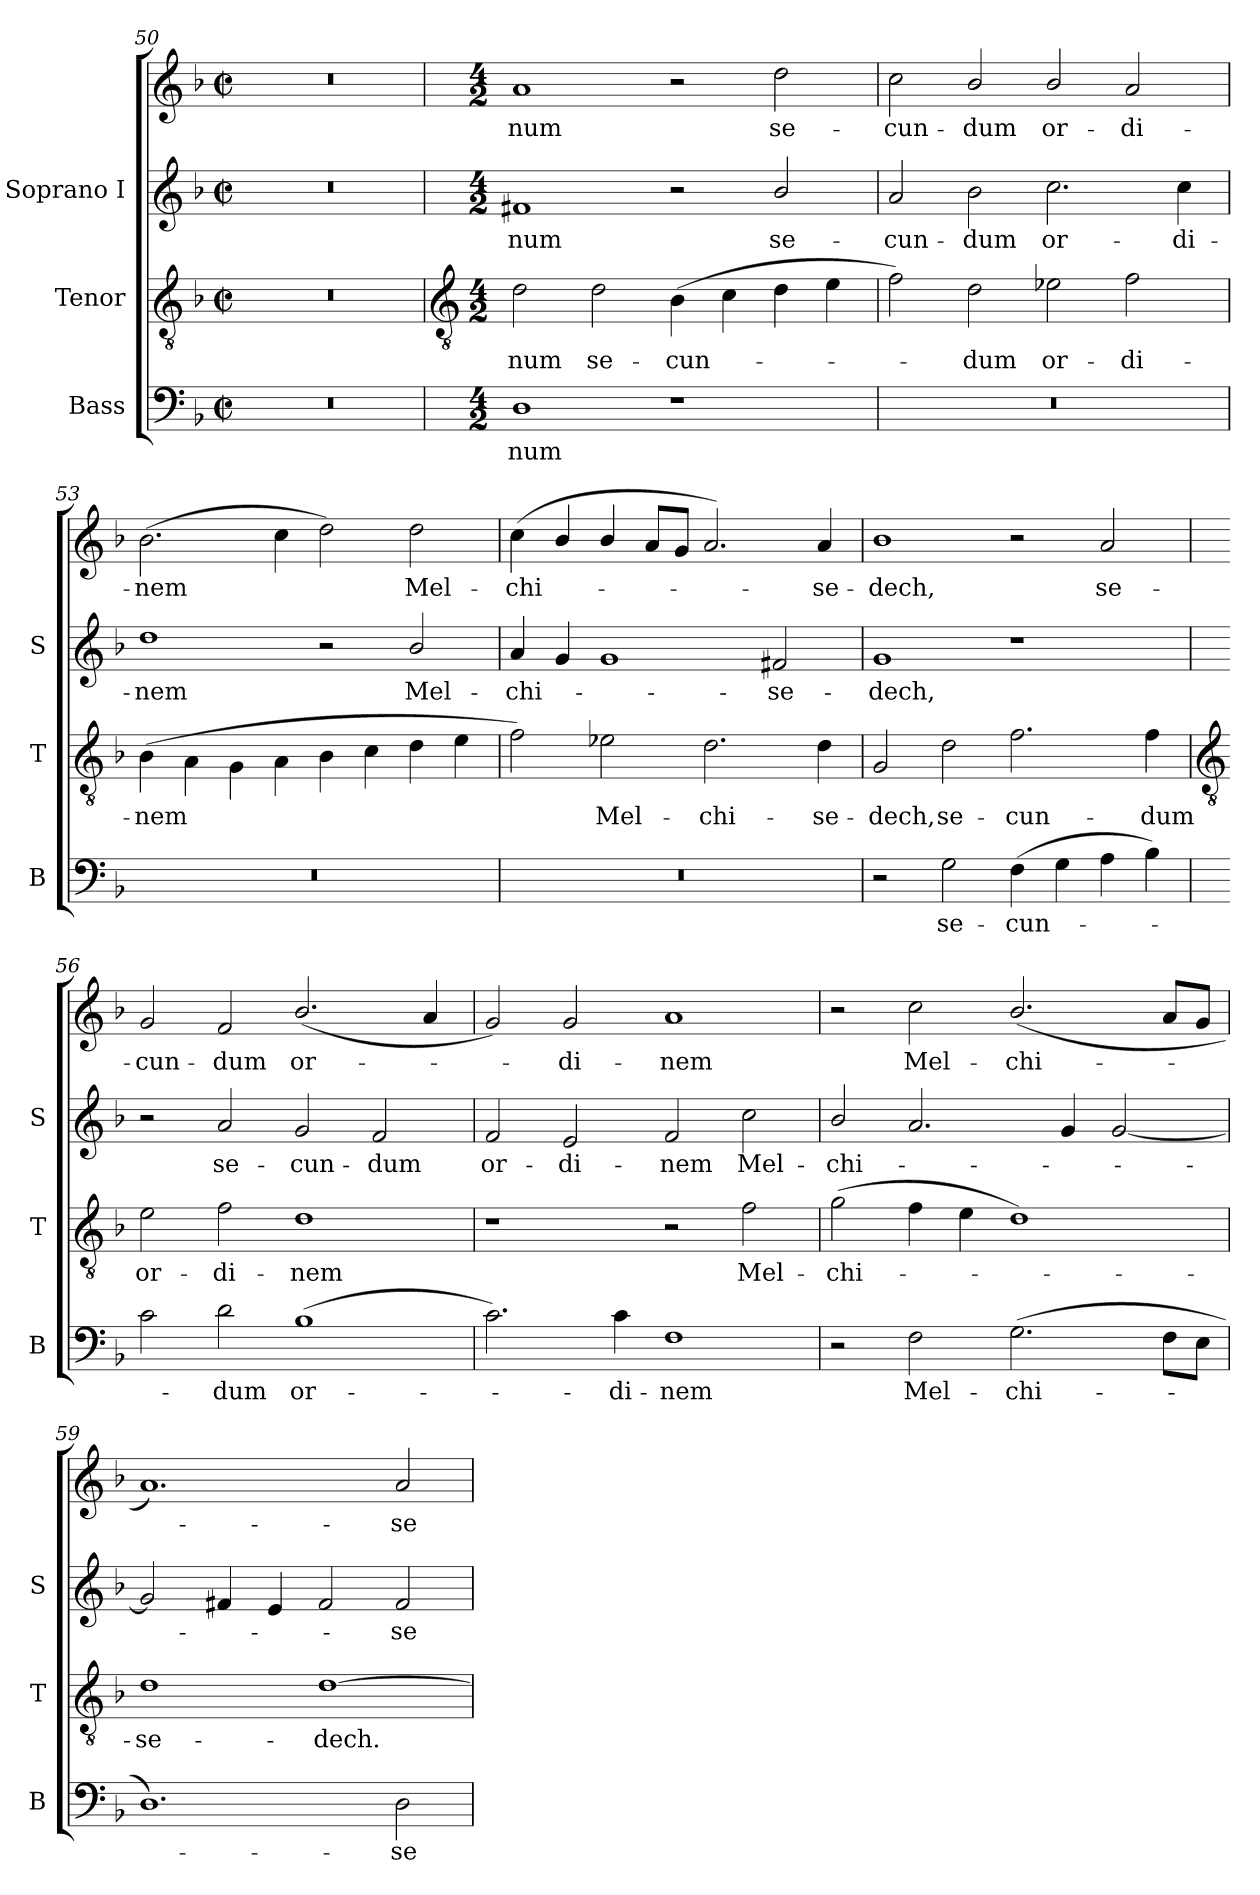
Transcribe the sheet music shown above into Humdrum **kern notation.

**kern	**text	**kern	**text	**kern	**text	**kern	**text
*part3	*part3	*part2	*part2	*part1	*part1	*part1	*part1
*staff4	*staff4	*staff3	*staff3	*staff2	*staff2	*staff1	*staff1
*I"Bass	*	*I"Tenor	*	*I"Soprano I	*	*	*
*I'B	*	*I'T	*	*I'S	*	*	*
*clefF4	*	*clefGv2	*	*clefG2	*	*clefG2	*
*k[b-]	*	*k[b-]	*	*k[b-]	*	*k[b-]	*
*F:	*	*F:	*	*F:	*	*F:	*
*M4/2	*	*M4/2	*	*M4/2	*	*M4/2	*
*met(c|)	*	*met(c|)	*	*met(c|)	*	*met(c|)	*
=50	=50	=50	=50	=50	=50	=50	=50
0r	.	0r	.	0r	.	0r	.
!!LO:LB:g=z
=51	=51	=51	=51	=51	=51	=51	=51
*	*	*clefGv2	*	*	*	*	*
*M4/2	*	*M4/2	*	*M4/2	*	*M4/2	*
!	!LO:LY:b	!	!LO:LY:b	!	!LO:LY:b	!	!LO:LY:b
1D	-num	2d	-num	1f#X	-num	1a	-num
!	!	!	!LO:LY:b	!	!	!	!
.	.	2d	se-	.	.	.	.
!	!	!	!LO:LY:b	!	!	!	!
1r	.	(>4B-	-cun-	2r	.	2r	.
.	.	4c	.	.	.	.	.
!	!	!	!	!	!LO:LY:b	!	!LO:LY:b
.	.	4d	.	2b-/	se-	2dd	se-
.	.	4e	.	.	.	.	.
=52	=52	=52	=52	=52	=52	=52	=52
!	!	!	!	!	!LO:LY:b	!	!LO:LY:b
0r	.	2f)	.	2a	-cun-	2cc	-cun-
!	!	!	!LO:LY:b	!	!LO:LY:b	!	!LO:LY:b
.	.	2d	dum	2b-	-dum	2b-/	-dum
!	!	!	!LO:LY:b	!	!LO:LY:b	!	!LO:LY:b
.	.	2e-X	or-	2.cc	or-	2b-/	or-
!	!	!	!LO:LY:b	!	!	!	!LO:LY:b
.	.	2f	-di-	.	.	2a	-di-
!	!	!	!	!	!LO:LY:b	!	!
.	.	.	.	4cc	-di-	.	.
=53	=53	=53	=53	=53	=53	=53	=53
!	!	!	!LO:LY:b	!	!LO:LY:b	!	!LO:LY:b
0r	.	(>4B-	-nem	1dd	-nem	(>2.b-	-nem
.	.	4A\	.	.	.	.	.
.	.	4G\	.	.	.	.	.
.	.	4A\	.	.	.	4cc	.
.	.	4B-	.	2r	.	2dd)	.
.	.	4c	.	.	.	.	.
!	!	!	!	!	!LO:LY:b	!	!LO:LY:b
.	.	4d	.	2b-/	Mel-	2dd	Mel-
.	.	4e	.	.	.	.	.
=54	=54	=54	=54	=54	=54	=54	=54
!	!	!	!	!	!LO:LY:b	!	!LO:LY:b
0r	.	2f)	.	4a	-chi-	(<4cc	-chi-
.	.	.	.	4g	.	4b-/	.
!	!	!	!LO:LY:b	!	!	!	!
.	.	2e-X	Mel-	1g	.	4b-/	.
.	.	.	.	.	.	8aL	.
.	.	.	.	.	.	8gJ	.
!	!	!	!LO:LY:b	!	!	!	!
.	.	2.d	-chi-	.	.	2.a)	.
!	!	!	!	!	!LO:LY:b	!	!
.	.	.	.	2f#X	se-	.	.
!	!	!	!LO:LY:b	!	!	!	!LO:LY:b
.	.	4d	-se-	.	.	4a	se-
=55	=55	=55	=55	=55	=55	=55	=55
!	!	!	!LO:LY:b	!	!LO:LY:b	!	!LO:LY:b
2r	.	2G	-dech,	1g	-dech,	1b-	-dech,
!	!LO:LY:b	!	!LO:LY:b	!	!	!	!
2G	se-	2d	se-	.	.	.	.
!	!LO:LY:b	!	!LO:LY:b	!	!	!	!
(>4F	-cun-	2.f	-cun-	1r	.	2r	.
4G	.	.	.	.	.	.	.
!	!	!	!	!	!	!	!LO:LY:b
4A\	.	.	.	.	.	2a	se-
!	!	!	!LO:LY:b	!	!	!	!
4B-\)	.	4f	-dum	.	.	.	.
!!LO:LB:g=z
=56	=56	=56	=56	=56	=56	=56	=56
*	*	*clefGv2	*	*	*	*	*
!	!	!	!LO:LY:b	!	!	!	!LO:LY:b
2c	.	2e	or-	2r	.	2g	cun-
!	!LO:LY:b	!	!LO:LY:b	!	!LO:LY:b	!	!LO:LY:b
2d	dum	2f	-di-	2a	se-	2f	-dum
!	!LO:LY:b	!	!LO:LY:b	!	!LO:LY:b	!	!LO:LY:b
(>1B-	or-	1d	-nem	2g	-cun-	(<2.b-/	or-
!	!	!	!	!	!LO:LY:b	!	!
.	.	.	.	2f	-dum	.	.
.	.	.	.	.	.	4a	.
=57	=57	=57	=57	=57	=57	=57	=57
!	!	!	!	!	!LO:LY:b	!	!
2.c)	.	1r	.	2f	or-	2g)	.
!	!	!	!	!	!LO:LY:b	!	!LO:LY:b
.	.	.	.	2e	-di-	2g	di-
!	!LO:LY:b	!	!	!	!	!	!
4c	di-	.	.	.	.	.	.
!	!LO:LY:b	!	!	!	!LO:LY:b	!	!LO:LY:b
1F	-nem	2r	.	2f	-nem	1a	-nem
!	!	!	!LO:LY:b	!	!LO:LY:b	!	!
.	.	2f	Mel-	2cc	Mel-	.	.
=58	=58	=58	=58	=58	=58	=58	=58
!	!	!	!LO:LY:b	!	!LO:LY:b	!	!
2r	.	(>2g	-chi-	2b-/	chi-	2r	.
!	!LO:LY:b	!	!	!	!	!	!LO:LY:b
2F	Mel-	4f	.	2.a	.	2cc	-Mel-
.	.	4e	.	.	.	.	.
!	!LO:LY:b	!	!	!	!	!	!LO:LY:b
(>2.G	-chi-	1d)	.	.	.	(<2.b-/	-chi-
.	.	.	.	4g	.	.	.
.	.	.	.	[2g	.	.	.
8FL	.	.	.	.	.	8aL	.
8EJ	.	.	.	.	.	8gJ	.
=59	=59	=59	=59	=59	=59	=59	=59
!	!	!	!LO:LY:b	!	!	!	!
1.D)	.	1d	se-	2g]	.	1.a)	.
.	.	.	.	4f#X	.	.	.
.	.	.	.	4e	.	.	.
!	!	!	!LO:LY:b	!	!	!	!
.	.	[1d	-dech.	2f#	.	.	.
!	!LO:LY:b	!	!	!	!LO:LY:b	!	!LO:LY:b
2D	se-	.	.	2f#	-se-	2a	se-
=	=	=	=	=	=	=	=
*-	*-	*-	*-	*-	*-	*-	*-
